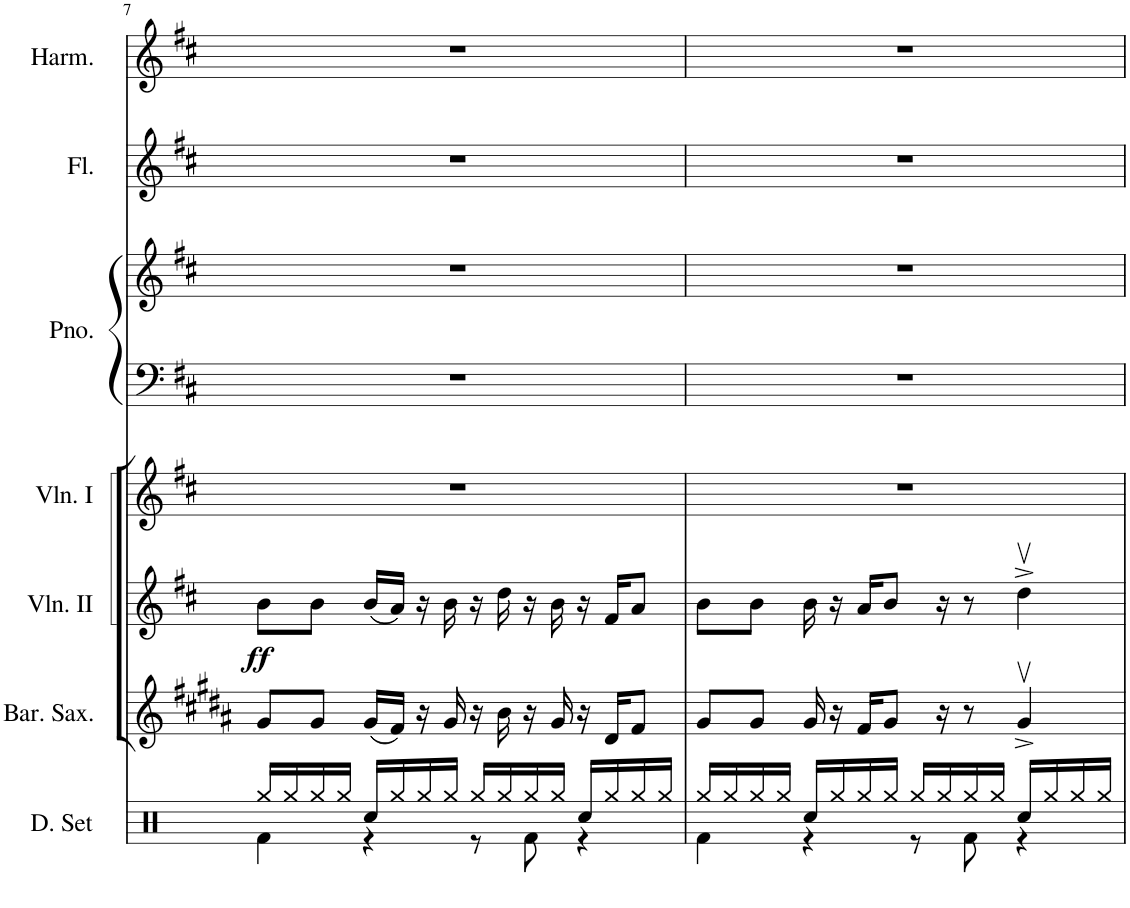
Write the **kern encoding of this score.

**kern	**kern	**kern	**dynam	**kern	**kern	**kern	**kern	**kern
*part7	*part6	*part5	*part5	*part4	*part3	*part3	*part2	*part1
*staff8	*staff7	*staff6	*staff6	*staff5	*staff4	*staff3	*staff2	*staff1
*I"Drumset	*I"Baritone Saxophone	*I"Violin II	*	*I"Violin I	*I"Piano	*	*I"Flute	*I"Harmonica
*I'D. Set	*I'Bar. Sax.	*I'Vln. II	*	*I'Vln. I	*I'Pno.	*	*I'Fl.	*I'Harm.
!!LO:PB:g=z
*clefX	*clefG2	*clefG2	*	*clefG2	*clefF4	*clefG2	*clefG2	*clefG2
*	*Trd12c21	*	*	*	*	*	*	*
*k[]	*k[f#c#g#d#a#]	*k[f#c#]	*	*k[f#c#]	*k[f#c#]	*k[f#c#]	*k[f#c#]	*k[f#c#]
*M4/4	*M4/4	*M4/4	*	*M4/4	*M4/4	*M4/4	*M4/4	*M4/4
=7	=7	=7	=7	=7	=7	=7	=7	=7
*^	*	*	*	*	*	*	*	*
!	!	!	!	!LO:DY:b	!	!	!	!	!
16Rgg/LL	4Rf\	8g#/L	8b\L	ff	1r	1r	1r	1r	1r
16Rgg/	.	.	.	.	.	.	.	.	.
16Rgg/	.	8g#/J	8b\J	.	.	.	.	.	.
16Rgg/JJ	.	.	.	.	.	.	.	.	.
16Rcc/LL	4r	(16g#/LL	(16b/LL	.	.	.	.	.	.
16Rgg/	.	16f#/JJ)	16a/JJ)	.	.	.	.	.	.
16Rgg/	.	16r	16r	.	.	.	.	.	.
16Rgg/JJ	.	16g#/	16b\	.	.	.	.	.	.
16Rgg/LL	8r	16r	16r	.	.	.	.	.	.
16Rgg/	.	16b\	16dd\	.	.	.	.	.	.
16Rgg/	8Rf\	16r	16r	.	.	.	.	.	.
16Rgg/JJ	.	16g#/	16b\	.	.	.	.	.	.
16Rcc/LL	4r	16r	16r	.	.	.	.	.	.
16Rgg/	.	16d#/KL	16f#/KL	.	.	.	.	.	.
16Rgg/	.	8f#/J	8a/J	.	.	.	.	.	.
16Rgg/JJ	.	.	.	.	.	.	.	.	.
=8	=8	=8	=8	=8	=8	=8	=8	=8	=8
16Rgg/LL	4Rf\	8g#/L	8b\L	.	1r	1r	1r	1r	1r
16Rgg/	.	.	.	.	.	.	.	.	.
16Rgg/	.	8g#/J	8b\J	.	.	.	.	.	.
16Rgg/JJ	.	.	.	.	.	.	.	.	.
16Rcc/LL	4r	16g#/	16b\	.	.	.	.	.	.
16Rgg/	.	16r	16r	.	.	.	.	.	.
16Rgg/	.	16f#/KL	16a/KL	.	.	.	.	.	.
16Rgg/JJ	.	8g#/J	8b/J	.	.	.	.	.	.
16Rgg/LL	8r	.	.	.	.	.	.	.	.
16Rgg/	.	16r	16r	.	.	.	.	.	.
16Rgg/	8Rf\	8r	8r	.	.	.	.	.	.
16Rgg/JJ	.	.	.	.	.	.	.	.	.
16Rcc/LL	4r	4g#v^/	4ddv^\	.	.	.	.	.	.
16Rgg/	.	.	.	.	.	.	.	.	.
16Rgg/	.	.	.	.	.	.	.	.	.
16Rgg/JJ	.	.	.	.	.	.	.	.	.
*v	*v	*	*	*	*	*	*	*	*
=	=	=	=	=	=	=	=	=
*-	*-	*-	*-	*-	*-	*-	*-	*-
